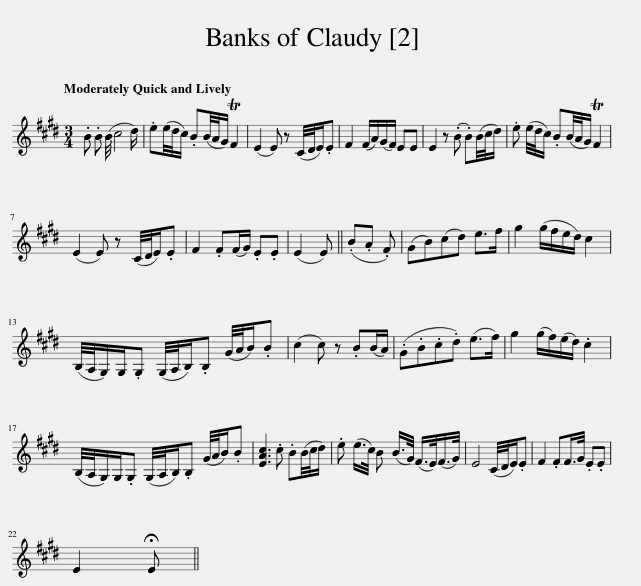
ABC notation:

X:1
L:1/8
Q:1/4=120
M:3/4
I:linebreak $
K:E
V:1 treble
V:1
 .B .B (B/4 c4 d/) | .e(e/4d/4c/) .B(B/4A/4G/) TF2 | (E2 E) z (C/4D/4E/).E | F2 (F/A/)(G/F/) EE | E2 z (.B .B)(B/4c/4d/) | %5
 .e (e/4d/4c/) .B(B/4A/4G/) TF2 |$ (E2 E) z (C/4D/4E/).E | F2 .F(F/G/) .E.E | (E2 E) || (.B.A .F) | %10
 (GB)(cd) e>f | g2 (g/f/e/d/) c2 |$ (B,/4A,/4G,/)G,/.G, (G,/4A,/4B,/).B, (G/4A/4B/).B | (c2 c) z .B(B/A/) | (.G.B.c.d) (e>f) | %15
 g2 (g/f/)(e/d/) .c2 |$ (B,/4A,/4G,/)G,/.G, (G,/4A,/4B,/).B, (G/4A/4B/).B | [EAc]3 .c .B(B/4c/4d/) | .e (e/>c/) B (B/>G/) (F/>E/)(F/>G/) | E4 (C/4D/4E/).E | %20
 F2 .FF/>G/ .E.E |$ E2 !fermata!E || %22
